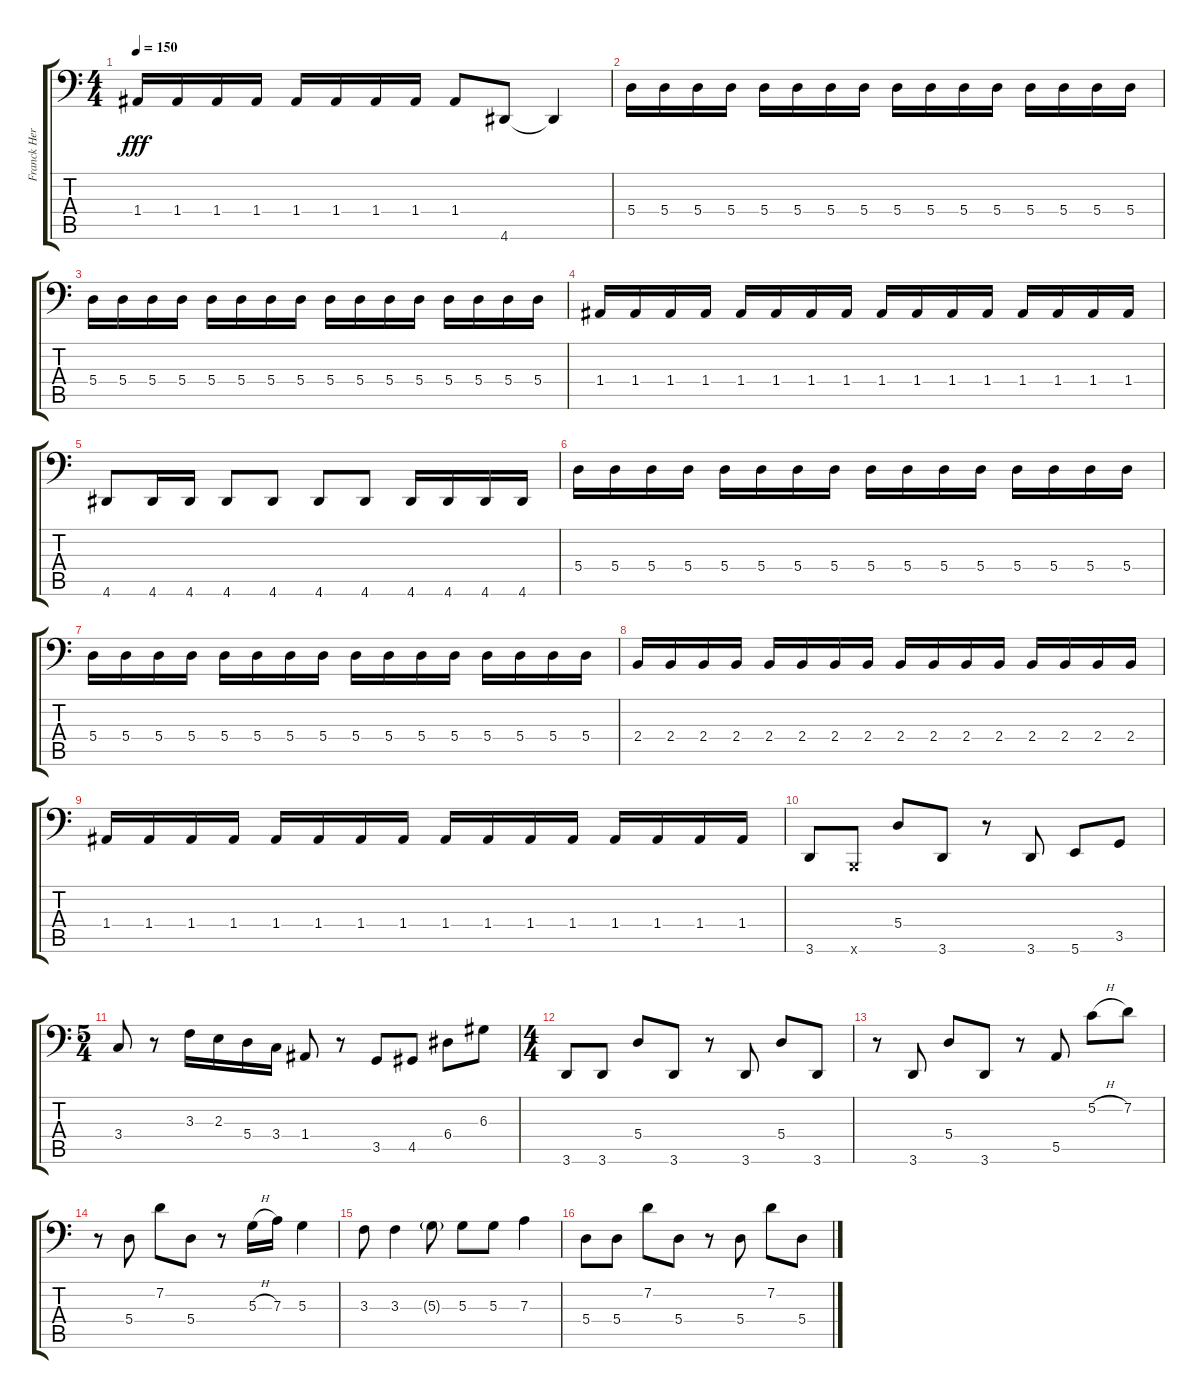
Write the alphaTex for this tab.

\track ("Franck Hermanny - Bass 6 strings" "Franck Her") {instrument electricbassfinger}
\staff {score tabs}
\tuning (C3 G2 D2 A1 E1 B0) {hide}
\ts (4 4)
\tempo 150
\clef f4
\ks c
1.4.16{dy fff} 1.4.16 1.4.16 1.4.16 1.4.16 1.4.16 1.4.16 1.4.16 1.4.8 4.6.8 4.6{t}.4 |
5.4.16 5.4.16 5.4.16 5.4.16 5.4.16 5.4.16 5.4.16 5.4.16 5.4.16 5.4.16 5.4.16 5.4.16 5.4.16 5.4.16 5.4.16 5.4.16 |
5.4.16 5.4.16 5.4.16 5.4.16 5.4.16 5.4.16 5.4.16 5.4.16 5.4.16 5.4.16 5.4.16 5.4.16 5.4.16 5.4.16 5.4.16 5.4.16 |
1.4.16 1.4.16 1.4.16 1.4.16 1.4.16 1.4.16 1.4.16 1.4.16 1.4.16 1.4.16 1.4.16 1.4.16 1.4.16 1.4.16 1.4.16 1.4.16 |
4.6.8 4.6.16 4.6.16 4.6.8 4.6.8 4.6.8 4.6.8 4.6.16 4.6.16 4.6.16 4.6.16 |
5.4.16 5.4.16 5.4.16 5.4.16 5.4.16 5.4.16 5.4.16 5.4.16 5.4.16 5.4.16 5.4.16 5.4.16 5.4.16 5.4.16 5.4.16 5.4.16 |
5.4.16 5.4.16 5.4.16 5.4.16 5.4.16 5.4.16 5.4.16 5.4.16 5.4.16 5.4.16 5.4.16 5.4.16 5.4.16 5.4.16 5.4.16 5.4.16 |
2.4.16 2.4.16 2.4.16 2.4.16 2.4.16 2.4.16 2.4.16 2.4.16 2.4.16 2.4.16 2.4.16 2.4.16 2.4.16 2.4.16 2.4.16 2.4.16 |
1.4.16 1.4.16 1.4.16 1.4.16 1.4.16 1.4.16 1.4.16 1.4.16 1.4.16 1.4.16 1.4.16 1.4.16 1.4.16 1.4.16 1.4.16 1.4.16 |
3.6.8 0.6{x}.8 5.4.8 3.6.8 r.8 3.6.8 5.6.8 3.5.8 |
\ts (5 4)
3.4.8 r.8 3.3.16 2.3.16 5.4.16 3.4.16 1.4.8 r.8 3.5.8 4.5.8 6.4.8 6.3.8 |
\ts (4 4)
3.6.8 3.6.8 5.4.8 3.6.8 r.8 3.6.8 5.4.8 3.6.8 |
r.8 3.6.8 5.4.8 3.6.8 r.8 5.5.8 5.2{h}.8 7.2.8 |
r.8 5.4.8 7.2.8 5.4.8 r.8 5.3{h}.16 7.3.16 5.3.4 |
3.3.8 3.3.4 5.3{g}.8 5.3.8 5.3.8 7.3.4 |
5.4.8 5.4.8 7.2.8 5.4.8 r.8 5.4.8 7.2.8 5.4.8
